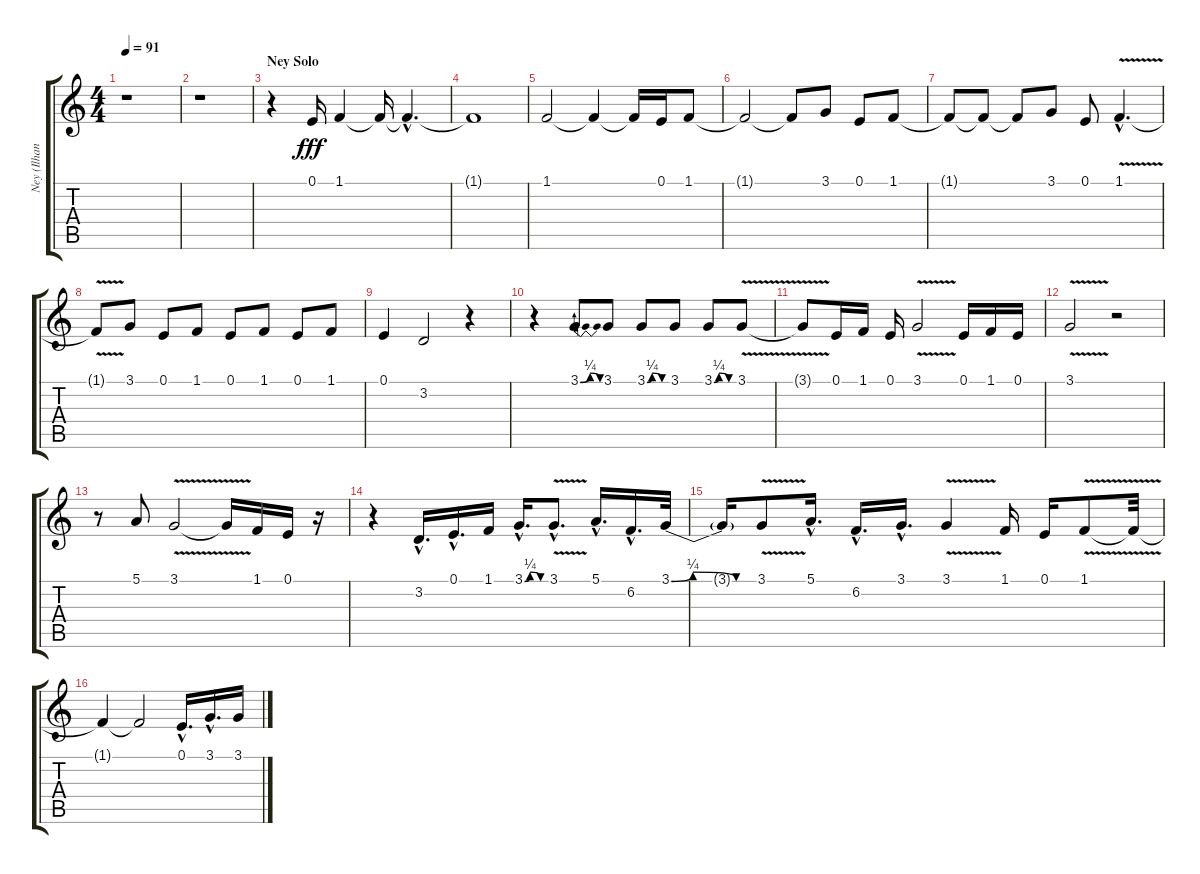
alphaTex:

\track ("Ney (Ilhan Barutcu)" "Ney (Ilhan") {instrument shakuhachi}
\staff {score tabs}
\tuning (E4 B3 G3 D3 A2 E2) {hide}
\ts (4 4)
\tempo 91
\clef g2
\ks c
r.1{dy fff} |
r.1 |
\section ("" "Ney Solo")
r.4 0.1.16 1.1.4 1.1{t}.16 1.1{hac t}.4{d} |
1.1{t}.1{volume 6} |
1.1.2{volume 12} 1.1{t}.4 1.1{t}.16 0.1.16 1.1.8 |
1.1{t}.2 1.1{t}.8 3.1.8 0.1.8 1.1.8 |
1.1{t}.8 1.1{t}.8 1.1{t}.8 3.1.8 0.1.8 1.1{v hac}.4{d} |
1.1{t}.8 3.1.8 0.1.8 1.1.8 0.1.8 1.1.8 0.1.8 1.1.8 |
0.1.4 3.2.2 r.4 |
r.4 3.1{be (bendrelease 0 0 5 1 5 1 60 0)}.8 3.1.8 3.1{be (custom 0 0 15 1 45 0 60 0)}.8 3.1.8 3.1{be (custom 0 0 15 1 45 0 60 0)}.8 3.1{v}.8 |
3.1{t}.8 0.1.16 1.1.16 0.1.16 3.1{v}.2 0.1.16 1.1.16 0.1.16 |
3.1{v}.2 r.2 |
r.8 5.1.8 3.1{v}.2 3.1{t}.16 1.1.16 0.1.16 r.16 |
r.4 3.2{hac}.16{d} 0.1{hac}.16{d} 1.1.16 3.1{be (custom 0 0 15 1 45 0 60 0) hac}.16{d} 3.1{v hac}.8{d} 5.1{hac}.16{d} 6.2{hac}.16{d} 3.1{be (custom 0 0 15 1 45 0 60 0)}.32 |
3.1{t}.16 3.1{v}.8 5.1{hac}.16{d} 6.2{hac}.16{d} 3.1{hac}.16{d} 3.1{v}.4 1.1.16 0.1.16 1.1{v}.8 1.1{t}.32 |
1.1{t}.4 1.1{t}.2 0.1{hac}.16{d} 3.1{hac}.16{d} 3.1.16
